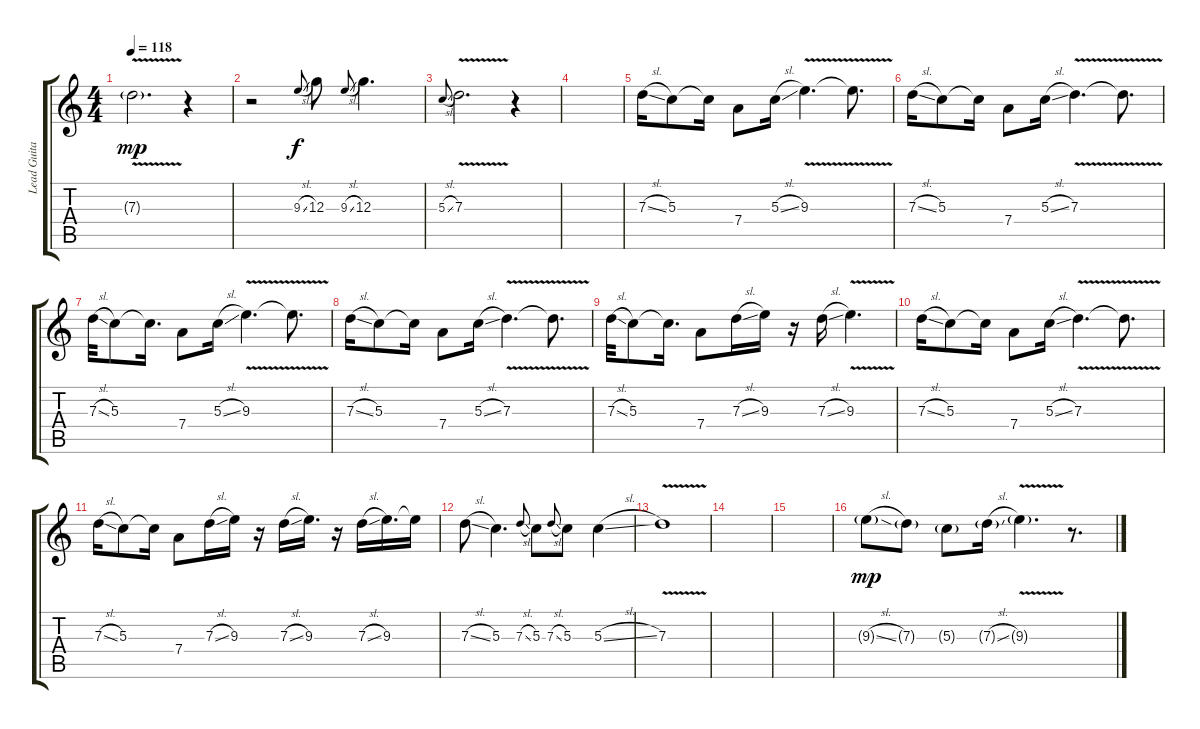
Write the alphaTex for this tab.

\track ("Lead Guitar 1 " "Lead Guita") {instrument overdrivenguitar}
\staff {score tabs}
\tuning (E4 B3 G3 D3 A2 E2) {hide}
\ts (4 4)
\tempo 118
\clef g2
\ks c
7.3{v g}.2{d dy mp} r.4 |
r.2 9.3{sl}.8{gr onbeat dy f} 12.3.8 9.3{sl}.8{gr onbeat} 12.3.4{d} |
5.3{sl}.8{gr onbeat} 7.3{v}.2{d} r.4 |
|
7.3{sl}.16 5.3.8 5.3{t}.16 7.4.8 5.3{sl}.16 9.3{v}.4{d} 9.3{t}.8{d} |
7.3{sl}.16 5.3.8 5.3{t}.16 7.4.8 5.3{sl}.16 7.3{v}.4{d} 7.3{t}.8{d} |
7.3{sl}.32 5.3.8 5.3{t}.16{d} 7.4.8 5.3{sl}.16 9.3{v}.4{d} 9.3{t}.8{d} |
7.3{sl}.16 5.3.8 5.3{t}.16 7.4.8 5.3{sl}.16 7.3{v}.4{d} 7.3{t}.8{d} |
7.3{sl}.32 5.3.8 5.3{t}.16{d} 7.4.8 7.3{sl}.16 9.3.16 r.16 7.3{sl}.16 9.3{v}.4{d} |
7.3{sl}.16 5.3.8 5.3{t}.16 7.4.8 5.3{sl}.16 7.3{v}.4{d} 7.3{t}.8{d} |
7.3{sl}.16 5.3.8 5.3{t}.16 7.4.8 7.3{sl}.16 9.3.16 r.16 7.3{sl}.16 9.3.16{d} r.16 7.3{sl}.16 9.3.16{d} 9.3{t}.16 |
7.3{sl}.8 5.3.4{d} 7.3{sl}.8{gr onbeat} 5.3.8 7.3{sl}.8{gr onbeat} 5.3.8 5.3{sl}.4 |
7.3{v}.1 |
|
|
9.3{sl g}.8{dy mp} 7.3{g}.8 5.3{g}.8 7.3{sl g}.16 9.3{v g}.4{d} r.8{d}
